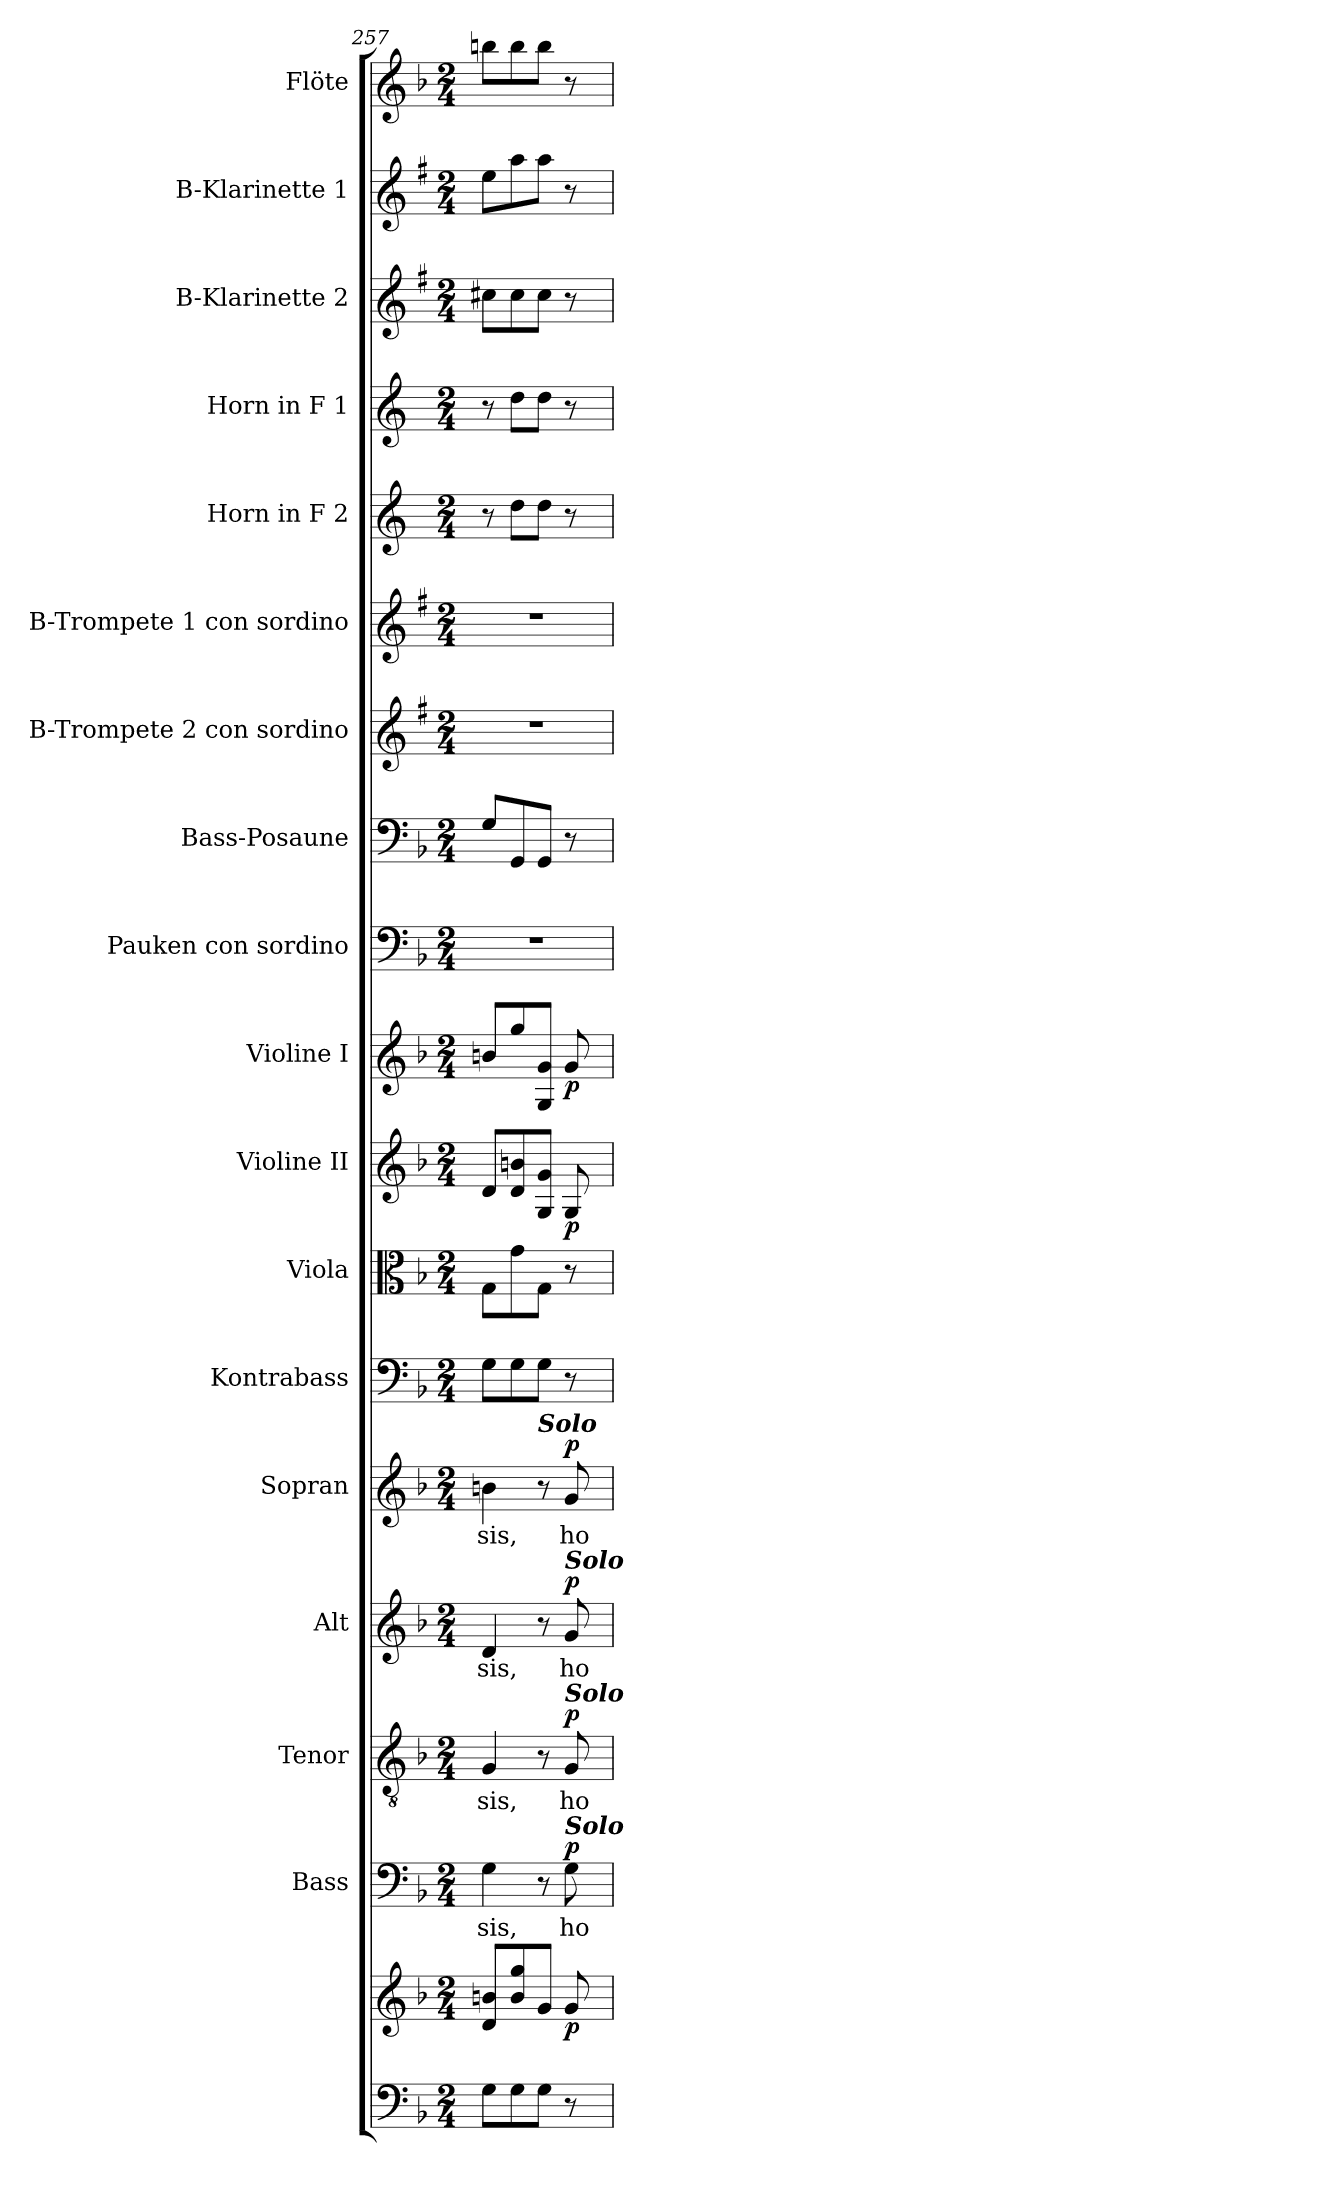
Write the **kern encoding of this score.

**kern	**kern	**dynam	**kern	**text	**dynam	**kern	**text	**dynam	**kern	**text	**dynam	**kern	**text	**dynam	**kern	**kern	**kern	**dynam	**kern	**dynam	**kern	**kern	**kern	**kern	**kern	**kern	**kern	**kern	**kern
*part18	*part18	*part18	*part17	*part17	*part17	*part16	*part16	*part16	*part15	*part15	*part15	*part14	*part14	*part14	*part13	*part12	*part11	*part11	*part10	*part10	*part9	*part8	*part7	*part6	*part5	*part4	*part3	*part2	*part1
*staff19	*staff18	*staff18/19	*staff17	*staff17	*staff17	*staff16	*staff16	*staff16	*staff15	*staff15	*staff15	*staff14	*staff14	*staff14	*staff13	*staff12	*staff11	*staff11	*staff10	*staff10	*staff9	*staff8	*staff7	*staff6	*staff5	*staff4	*staff3	*staff2	*staff1
*	*	*	*I"Bass	*	*	*I"Tenor	*	*	*I"Alt	*	*	*I"Sopran	*	*	*I"Kontrabass	*I"Viola	*I"Violine II	*	*I"Violine I	*	*I"Pauken con sordino	*I"Bass-Posaune	*I"B-Trompete 2 con sordino	*I"B-Trompete 1 con sordino	*I"Horn in F 2	*I"Horn in F 1	*I"B-Klarinette 2	*I"B-Klarinette 1	*I"Flöte
*	*	*	*I'B.	*	*	*I'T.	*	*	*I'A.	*	*	*I'S.	*	*	*I'Kb.	*I'Vla.	*I'Vl. II	*	*I'Vl. I	*	*I'Pk.	*I'B. Pos.	*I'B Trp. 2	*I'B Trp. 1	*	*	*I'B Kl. 2	*I'B Kl. 1	*I'Fl.
*clefF4	*clefG2	*	*clefF4	*	*	*clefGv2	*	*	*clefG2	*	*	*clefG2	*	*	*clefF4	*clefC3	*clefG2	*	*clefG2	*	*clefF4	*clefF4	*clefG2	*clefG2	*clefG2	*clefG2	*clefG2	*clefG2	*clefG2
*	*	*	*	*	*	*	*	*	*	*	*	*	*	*	*ITrd7c12	*	*	*	*	*	*	*	*ITrd1c2	*ITrd1c2	*ITrd4c7	*ITrd4c7	*ITrd1c2	*ITrd1c2	*
*k[b-]	*k[b-]	*	*k[b-]	*	*	*k[b-]	*	*	*k[b-]	*	*	*k[b-]	*	*	*k[b-]	*k[b-]	*k[b-]	*	*k[b-]	*	*k[b-]	*k[b-]	*k[b-]	*k[b-]	*k[b-]	*k[b-]	*k[b-]	*k[b-]	*k[b-]
*F:	*F:	*	*F:	*	*	*F:	*	*	*F:	*	*	*F:	*	*	*F:	*F:	*F:	*	*F:	*	*F:	*F:	*F:	*F:	*F:	*F:	*F:	*F:	*F:
*M2/4	*M2/4	*	*M2/4	*	*	*M2/4	*	*	*M2/4	*	*	*M2/4	*	*	*M2/4	*M2/4	*M2/4	*	*M2/4	*	*M2/4	*M2/4	*M2/4	*M2/4	*M2/4	*M2/4	*M2/4	*M2/4	*M2/4
=257	=257	=257	=257	=257	=257	=257	=257	=257	=257	=257	=257	=257	=257	=257	=257	=257	=257	=257	=257	=257	=257	=257	=257	=257	=257	=257	=257	=257	=257
!	!	!	!	!LO:LY:b	!	!	!LO:LY:b	!	!	!LO:LY:b	!	!	!LO:LY:b	!	!	!	!	!	!	!	!	!	!	!	!	!	!	!	!
8G\L	8d/ 8bn/L	.	4G\	-sis,	.	4G/	-sis,	.	4d/	-sis,	.	4bn\	-sis,	.	8GG\L	8G\L	8d/L	.	8bn/L	.	2r	8G/L	2r	2r	8r	8r	8bn\L	8dd\L	8bbn\L
8G\	8b/ 8gg/	.	.	.	.	.	.	.	.	.	.	.	.	.	8GG\	8g\	8d/ 8bn/	.	8gg/	.	.	8GG/	.	.	8g\L	8g\L	8b\	8gg\	8bb\
!	!	!	!	!	!	!	!	!	!	!	!	!LO:TX:a:Bi:t=Solo	!	!	!	!	!	!	!	!	!	!	!	!	!	!	!	!	!
8G\J	8g/J	.	8r	.	.	8r	.	.	8r	.	.	8r	.	.	8GG\J	8G\J	8G/ 8g/J	.	8G/ 8g/J	.	.	8GG/J	.	.	8g\J	8g\J	8b\J	8gg\J	8bb\J
!	!	!	!	!	!	!	!	!	!LO:TX:a:Bi:t=Solo	!	!	!	!	!	!	!	!	!	!	!	!	!	!	!	!	!	!	!	!
!	!	!	!	!	!	!LO:TX:a:Bi:t=Solo	!	!	!	!	!	!	!	!	!	!	!	!	!	!	!	!	!	!	!	!	!	!	!
!	!	!	!LO:TX:a:Bi:t=Solo	!	!	!	!	!	!	!	!	!	!	!	!	!	!	!	!	!	!	!	!	!	!	!	!	!	!
!	!	!LO:DY:b	!	!LO:LY:b	!LO:DY:a	!	!LO:LY:b	!LO:DY:a	!	!LO:LY:b	!LO:DY:a	!	!LO:LY:b	!LO:DY:a	!	!	!	!LO:DY:b	!	!LO:DY:b	!	!	!	!	!	!	!	!	!
8r	8g/	p	8G\	ho-	p	8G/	ho-	p	8g/	ho-	p	8g/	ho-	p	8r	8r	8G/	p	8g/	p	.	8r	.	.	8r	8r	8r	8r	8r
=	=	=	=	=	=	=	=	=	=	=	=	=	=	=	=	=	=	=	=	=	=	=	=	=	=	=	=	=	=
*-	*-	*-	*-	*-	*-	*-	*-	*-	*-	*-	*-	*-	*-	*-	*-	*-	*-	*-	*-	*-	*-	*-	*-	*-	*-	*-	*-	*-	*-
